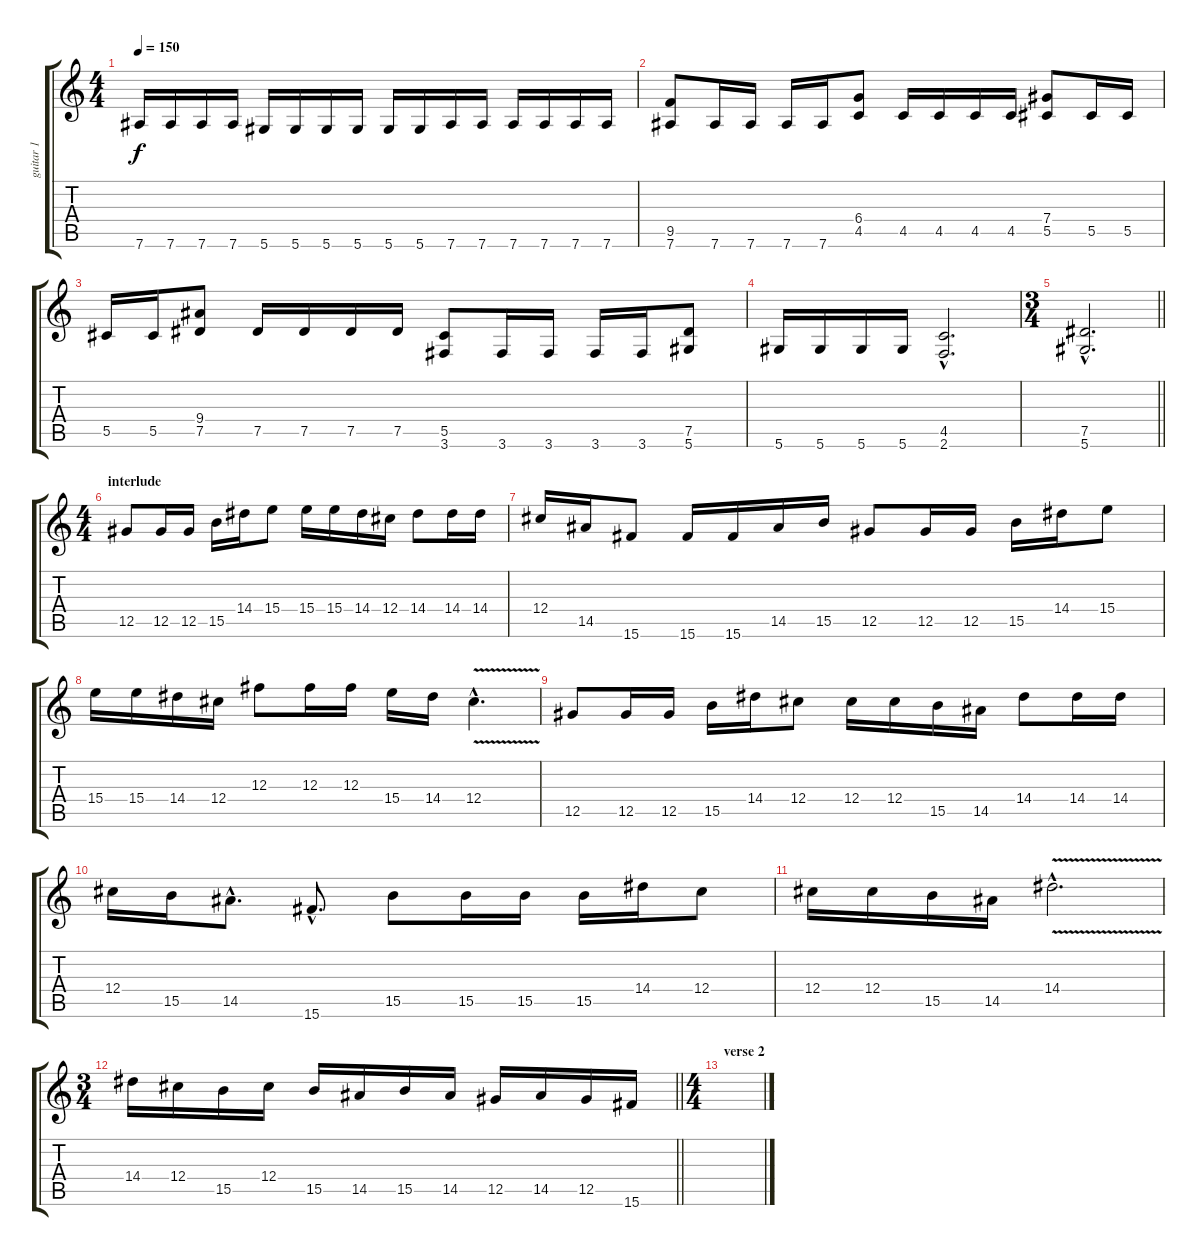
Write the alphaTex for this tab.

\track ("guitar 1" "guitar 1") {instrument distortionguitar}
\staff {score tabs}
\tuning (Eb4 Bb3 Gb3 Db3 Ab2 Eb2) {hide}
\ts (4 4)
\tempo 150
\clef g2
\ks c
7.6.16{dy f} 7.6.16 7.6.16 7.6.16 5.6.16 5.6.16 5.6.16 5.6.16 5.6.16 5.6.16 7.6.16 7.6.16 7.6.16 7.6.16 7.6.16 7.6.16 |
(9.5 7.6).8 7.6.16 7.6.16 7.6.16 7.6.16 (6.4 4.5).8 4.5.16 4.5.16 4.5.16 4.5.16 (7.4 5.5).8 5.5.16 5.5.16 |
5.5.16 5.5.16 (9.4 7.5).8 7.5.16 7.5.16 7.5.16 7.5.16 (5.5 3.6).8 3.6.16 3.6.16 3.6.16 3.6.16 (7.5 5.6).8 |
5.6.16 5.6.16 5.6.16 5.6.16 (4.5{hac} 2.6{hac}).2{d} |
\ts (3 4)
\barLineRight lightlight
(7.5{hac} 5.6{hac}).2{d} |
\ts (4 4)
\section ("" "interlude")
12.5.8 12.5.16 12.5.16 15.5.16 14.4.16 15.4.8 15.4.16 15.4.16 14.4.16 12.4.16 14.4.8 14.4.16 14.4.16 |
12.4.16 14.5.16 15.6.8 15.6.16 15.6.16 14.5.16 15.5.16 12.5.8 12.5.16 12.5.16 15.5.16 14.4.16 15.4.8 |
15.4.16 15.4.16 14.4.16 12.4.16 12.3.8 12.3.16 12.3.16 15.4.16 14.4.16 12.4{v hac}.4{d} |
12.5.8 12.5.16 12.5.16 15.5.16 14.4.16 12.4.8 12.4.16 12.4.16 15.5.16 14.5.16 14.4.8 14.4.16 14.4.16 |
12.4.16 15.5.16 14.5{hac}.8{d} 15.6{hac}.8{d} 15.5.8 15.5.16 15.5.16 15.5.16 14.4.16 12.4.8 |
12.4.16 12.4.16 15.5.16 14.5.16 14.4{v hac}.2{d} |
\ts (3 4)
\barLineRight lightlight
14.4.16 12.4.16 15.5.16 12.4.16 15.5.16 14.5.16 15.5.16 14.5.16 12.5.16 14.5.16 12.5.16 15.6.16 |
\ts (4 4)
\section ("" "verse 2")
